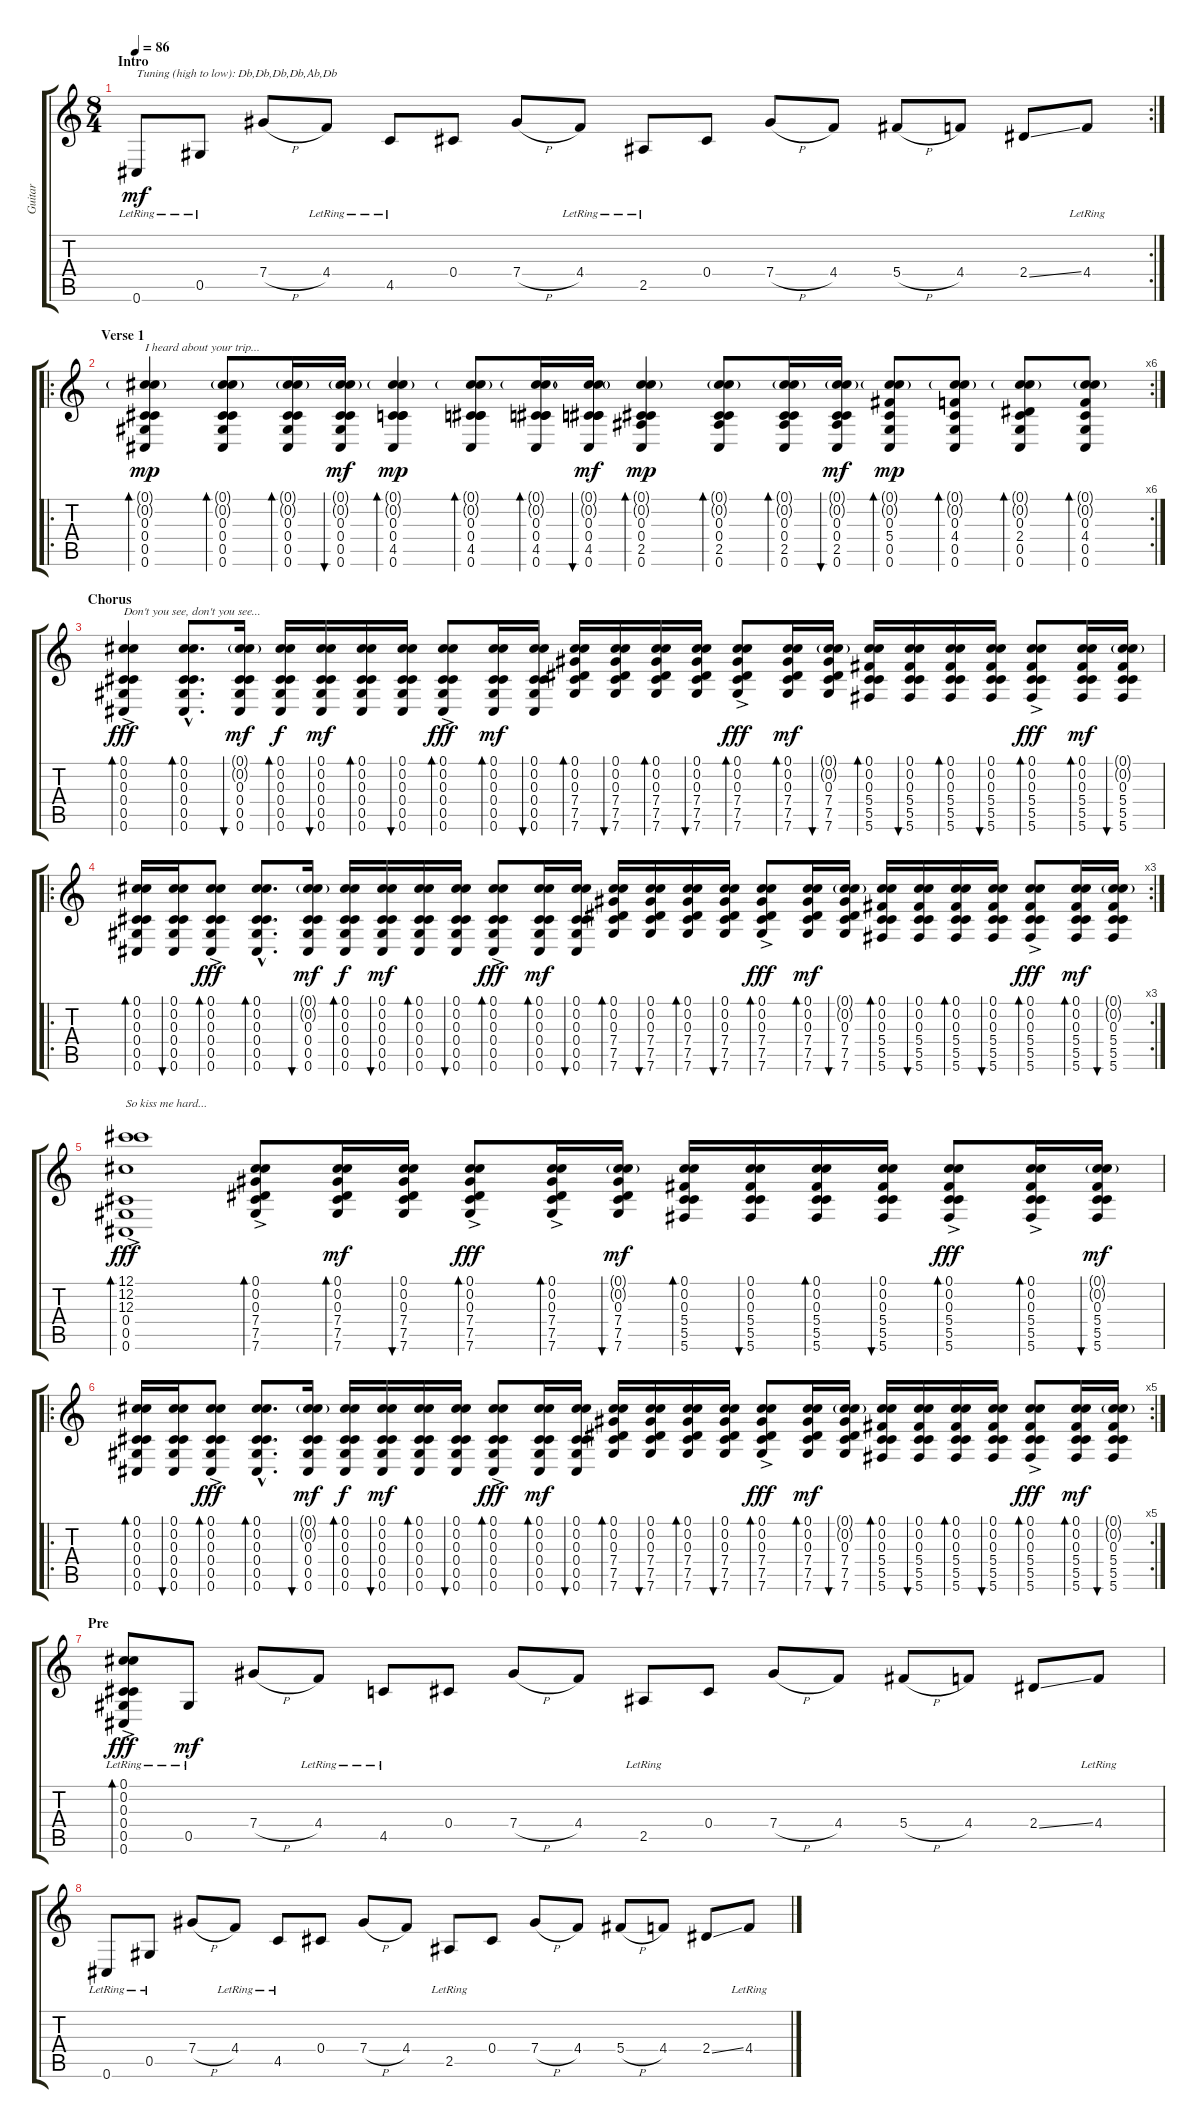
\track ("Guitar" "Guitar") {instrument acousticguitarsteel}
\staff {score tabs}
\tuning (Db4 Db4 Db3 Db3 Ab2 Db2) {hide}
\rc 2
\ts (8 4)
\section ("" "Intro")
\tempo 86
\clef g2
\ks c
0.6{lr}.8{txt "Tuning (high to low): Db,Db,Db,Db,Ab,Db" dy mf instrument acousticguitarsteel} 0.5{lr}.8 7.4{h}.8 4.4{lr}.8 4.5{lr}.8 0.4.8 7.4{h}.8 4.4{lr}.8 2.5{lr}.8 0.4.8 7.4{h}.8 4.4.8 5.4{h}.8 4.4.8 2.4{ss}.8 4.4{lr}.8 |
\ro
\rc 6
\section ("" "Verse 1")
(0.1{g} 0.2{g} 0.3 0.4 0.5 0.6).4{bd 30 txt "I heard about your trip..." dy mp} (0.1{g} 0.2{g} 0.3 0.4 0.5 0.6).8{bd 30} (0.1{g} 0.2{g} 0.3 0.4 0.5 0.6).16{bd 30} (0.1{g} 0.2{g} 0.3 0.4 0.5 0.6).16{bu 30 dy mf} (0.1{g} 0.2{g} 0.3 0.4 4.5 0.6).4{bd 30 dy mp} (0.1{g} 0.2{g} 0.3 0.4 4.5 0.6).8{bd 30} (0.1{g} 0.2{g} 0.3 0.4 4.5 0.6).16{bd 30} (0.1{g} 0.2{g} 0.3 0.4 4.5 0.6).16{bu 30 dy mf} (0.1{g} 0.2{g} 0.3 0.4 2.5 0.6).4{bd 30 dy mp} (0.1{g} 0.2{g} 0.3 0.4 2.5 0.6).8{bd 30} (0.1{g} 0.2{g} 0.3 0.4 2.5 0.6).16{bd 30} (0.1{g} 0.2{g} 0.3 0.4 2.5 0.6).16{bu 30 dy mf} (0.1{g} 0.2{g} 0.3 5.4 0.5 0.6).8{bd 30 dy mp} (0.1{g} 0.2{g} 0.3 4.4 0.5 0.6).8{bd 30} (0.1{g} 0.2{g} 0.3 2.4 0.5 0.6).8{bd 30} (0.1{g} 0.2{g} 0.3 4.4 0.5 0.6).8{bd 30} |
\section ("" "Chorus")
(0.1{ac} 0.2{ac} 0.3{ac} 0.4{ac} 0.5{ac} 0.6{ac}).4{bd 30 txt "Don't you see, don't you see..." dy fff volume 16} (0.1{hac} 0.2{hac} 0.3{hac} 0.4{hac} 0.5{hac} 0.6{hac}).8{d bd 30} (0.1{g} 0.2{g} 0.3 0.4 0.5 0.6).16{bu 30 dy mf} (0.1 0.2 0.3 0.4 0.5 0.6).16{bd 30 dy f} (0.1 0.2 0.3 0.4 0.5 0.6).16{bu 30 dy mf} (0.1 0.2 0.3 0.4 0.5 0.6).16{bd 30} (0.1 0.2 0.3 0.4 0.5 0.6).16{bu 30} (0.1{ac} 0.2{ac} 0.3{ac} 0.4{ac} 0.5{ac} 0.6{ac}).8{bd 30 dy fff} (0.1 0.2 0.3 0.4 0.5 0.6).16{bd 30 dy mf} (0.1 0.2 0.3 0.4 0.5 0.6).16{bu 30} (0.1 0.2 0.3 7.4 7.5 7.6).16{bd 30} (0.1 0.2 0.3 7.4 7.5 7.6).16{bu 30} (0.1 0.2 0.3 7.4 7.5 7.6).16{bd 30} (0.1 0.2 0.3 7.4 7.5 7.6).16{bu 30} (0.1{ac} 0.2{ac} 0.3{ac} 7.4{ac} 7.5{ac} 7.6{ac}).8{bd 30 dy fff} (0.1 0.2 0.3 7.4 7.5 7.6).16{bd 30 dy mf} (0.1{g} 0.2{g} 0.3 7.4 7.5 7.6).16{bu 30} (0.1 0.2 0.3 5.4 5.5 5.6).16{bd 30} (0.1 0.2 0.3 5.4 5.5 5.6).16{bu 30} (0.1 0.2 0.3 5.4 5.5 5.6).16{bd 30} (0.1 0.2 0.3 5.4 5.5 5.6).16{bu 30} (0.1{ac} 0.2{ac} 0.3{ac} 5.4{ac} 5.5{ac} 5.6{ac}).8{bd 30 dy fff} (0.1 0.2 0.3 5.4 5.5 5.6).16{bd 30 dy mf} (0.1{g} 0.2{g} 0.3 5.4 5.5 5.6).16{bu 30} |
\ro
\rc 3
(0.1 0.2 0.3 0.4 0.5 0.6).16{bd 30} (0.1 0.2 0.3 0.4 0.5 0.6).16{bu 30} (0.1{ac} 0.2{ac} 0.3{ac} 0.4{ac} 0.5{ac} 0.6{ac}).8{bd 30 dy fff} (0.1{hac} 0.2{hac} 0.3{hac} 0.4{hac} 0.5{hac} 0.6{hac}).8{d bd 30} (0.1{g} 0.2{g} 0.3 0.4 0.5 0.6).16{bu 30 dy mf} (0.1 0.2 0.3 0.4 0.5 0.6).16{bd 30 dy f} (0.1 0.2 0.3 0.4 0.5 0.6).16{bu 30 dy mf} (0.1 0.2 0.3 0.4 0.5 0.6).16{bd 30} (0.1 0.2 0.3 0.4 0.5 0.6).16{bu 30} (0.1{ac} 0.2{ac} 0.3{ac} 0.4{ac} 0.5{ac} 0.6{ac}).8{bd 30 dy fff} (0.1 0.2 0.3 0.4 0.5 0.6).16{bd 30 dy mf} (0.1 0.2 0.3 0.4 0.5 0.6).16{bu 30} (0.1 0.2 0.3 7.4 7.5 7.6).16{bd 30} (0.1 0.2 0.3 7.4 7.5 7.6).16{bu 30} (0.1 0.2 0.3 7.4 7.5 7.6).16{bd 30} (0.1 0.2 0.3 7.4 7.5 7.6).16{bu 30} (0.1{ac} 0.2{ac} 0.3{ac} 7.4{ac} 7.5{ac} 7.6{ac}).8{bd 30 dy fff} (0.1 0.2 0.3 7.4 7.5 7.6).16{bd 30 dy mf} (0.1{g} 0.2{g} 0.3 7.4 7.5 7.6).16{bu 30} (0.1 0.2 0.3 5.4 5.5 5.6).16{bd 30} (0.1 0.2 0.3 5.4 5.5 5.6).16{bu 30} (0.1 0.2 0.3 5.4 5.5 5.6).16{bd 30} (0.1 0.2 0.3 5.4 5.5 5.6).16{bu 30} (0.1{ac} 0.2{ac} 0.3{ac} 5.4{ac} 5.5{ac} 5.6{ac}).8{bd 30 dy fff} (0.1 0.2 0.3 5.4 5.5 5.6).16{bd 30 dy mf} (0.1{g} 0.2{g} 0.3 5.4 5.5 5.6).16{bu 30} |
(12.1 12.2 12.3 0.4{ac} 0.5{ac} 0.6{ac}).1{bd 30 txt "So kiss me hard..." dy fff} (0.1{ac} 0.2{ac} 0.3{ac} 7.4{ac} 7.5{ac} 7.6{ac}).8{bd 30} (0.1 0.2 0.3 7.4 7.5 7.6).16{bd 30 dy mf} (0.1 0.2 0.3 7.4 7.5 7.6).16{bu 30} (0.1{ac} 0.2{ac} 0.3{ac} 7.4{ac} 7.5{ac} 7.6{ac}).8{bd 30 dy fff} (0.1{ac} 0.2{ac} 0.3{ac} 7.4{ac} 7.5{ac} 7.6{ac}).16{bd 30} (0.1{g} 0.2{g} 0.3 7.4 7.5 7.6).16{bu 30 dy mf} (0.1 0.2 0.3 5.4 5.5 5.6).16{bd 30} (0.1 0.2 0.3 5.4 5.5 5.6).16{bu 30} (0.1 0.2 0.3 5.4 5.5 5.6).16{bd 30} (0.1 0.2 0.3 5.4 5.5 5.6).16{bu 30} (0.1{ac} 0.2{ac} 0.3{ac} 5.4{ac} 5.5{ac} 5.6{ac}).8{bd 30 dy fff} (0.1{ac} 0.2{ac} 0.3{ac} 5.4{ac} 5.5{ac} 5.6{ac}).16{bd 30} (0.1{g} 0.2{g} 0.3 5.4 5.5 5.6).16{bu 30 dy mf} |
\ro
\rc 5
(0.1 0.2 0.3 0.4 0.5 0.6).16{bd 30} (0.1 0.2 0.3 0.4 0.5 0.6).16{bu 30} (0.1{ac} 0.2{ac} 0.3{ac} 0.4{ac} 0.5{ac} 0.6{ac}).8{bd 30 dy fff} (0.1{hac} 0.2{hac} 0.3{hac} 0.4{hac} 0.5{hac} 0.6{hac}).8{d bd 30} (0.1{g} 0.2{g} 0.3 0.4 0.5 0.6).16{bu 30 dy mf} (0.1 0.2 0.3 0.4 0.5 0.6).16{bd 30 dy f} (0.1 0.2 0.3 0.4 0.5 0.6).16{bu 30 dy mf} (0.1 0.2 0.3 0.4 0.5 0.6).16{bd 30} (0.1 0.2 0.3 0.4 0.5 0.6).16{bu 30} (0.1{ac} 0.2{ac} 0.3{ac} 0.4{ac} 0.5{ac} 0.6{ac}).8{bd 30 dy fff} (0.1 0.2 0.3 0.4 0.5 0.6).16{bd 30 dy mf} (0.1 0.2 0.3 0.4 0.5 0.6).16{bu 30} (0.1 0.2 0.3 7.4 7.5 7.6).16{bd 30} (0.1 0.2 0.3 7.4 7.5 7.6).16{bu 30} (0.1 0.2 0.3 7.4 7.5 7.6).16{bd 30} (0.1 0.2 0.3 7.4 7.5 7.6).16{bu 30} (0.1{ac} 0.2{ac} 0.3{ac} 7.4{ac} 7.5{ac} 7.6{ac}).8{bd 30 dy fff} (0.1 0.2 0.3 7.4 7.5 7.6).16{bd 30 dy mf} (0.1{g} 0.2{g} 0.3 7.4 7.5 7.6).16{bu 30} (0.1 0.2 0.3 5.4 5.5 5.6).16{bd 30} (0.1 0.2 0.3 5.4 5.5 5.6).16{bu 30} (0.1 0.2 0.3 5.4 5.5 5.6).16{bd 30} (0.1 0.2 0.3 5.4 5.5 5.6).16{bu 30} (0.1{ac} 0.2{ac} 0.3{ac} 5.4{ac} 5.5{ac} 5.6{ac}).8{bd 30 dy fff} (0.1 0.2 0.3 5.4 5.5 5.6).16{bd 30 dy mf} (0.1{g} 0.2{g} 0.3 5.4 5.5 5.6).16{bu 30} |
\section ("" "Pre")
(0.1{ac lr} 0.2{ac lr} 0.3{ac lr} 0.4{ac lr} 0.5{ac lr} 0.6{ac lr}).8{bd 30 dy fff volume 13} 0.5{lr}.8{dy mf} 7.4{h}.8 4.4{lr}.8 4.5{lr}.8 0.4.8 7.4{h}.8 4.4.8 2.5{lr}.8 0.4.8 7.4{h}.8 4.4.8 5.4{h}.8 4.4.8 2.4{ss}.8 4.4{lr}.8 |
0.6{lr}.8 0.5{lr}.8 7.4{h}.8 4.4{lr}.8 4.5{lr}.8 0.4.8 7.4{h}.8 4.4.8 2.5{lr}.8 0.4.8 7.4{h}.8 4.4.8 5.4{h}.8 4.4.8 2.4{ss}.8 4.4{lr}.8
